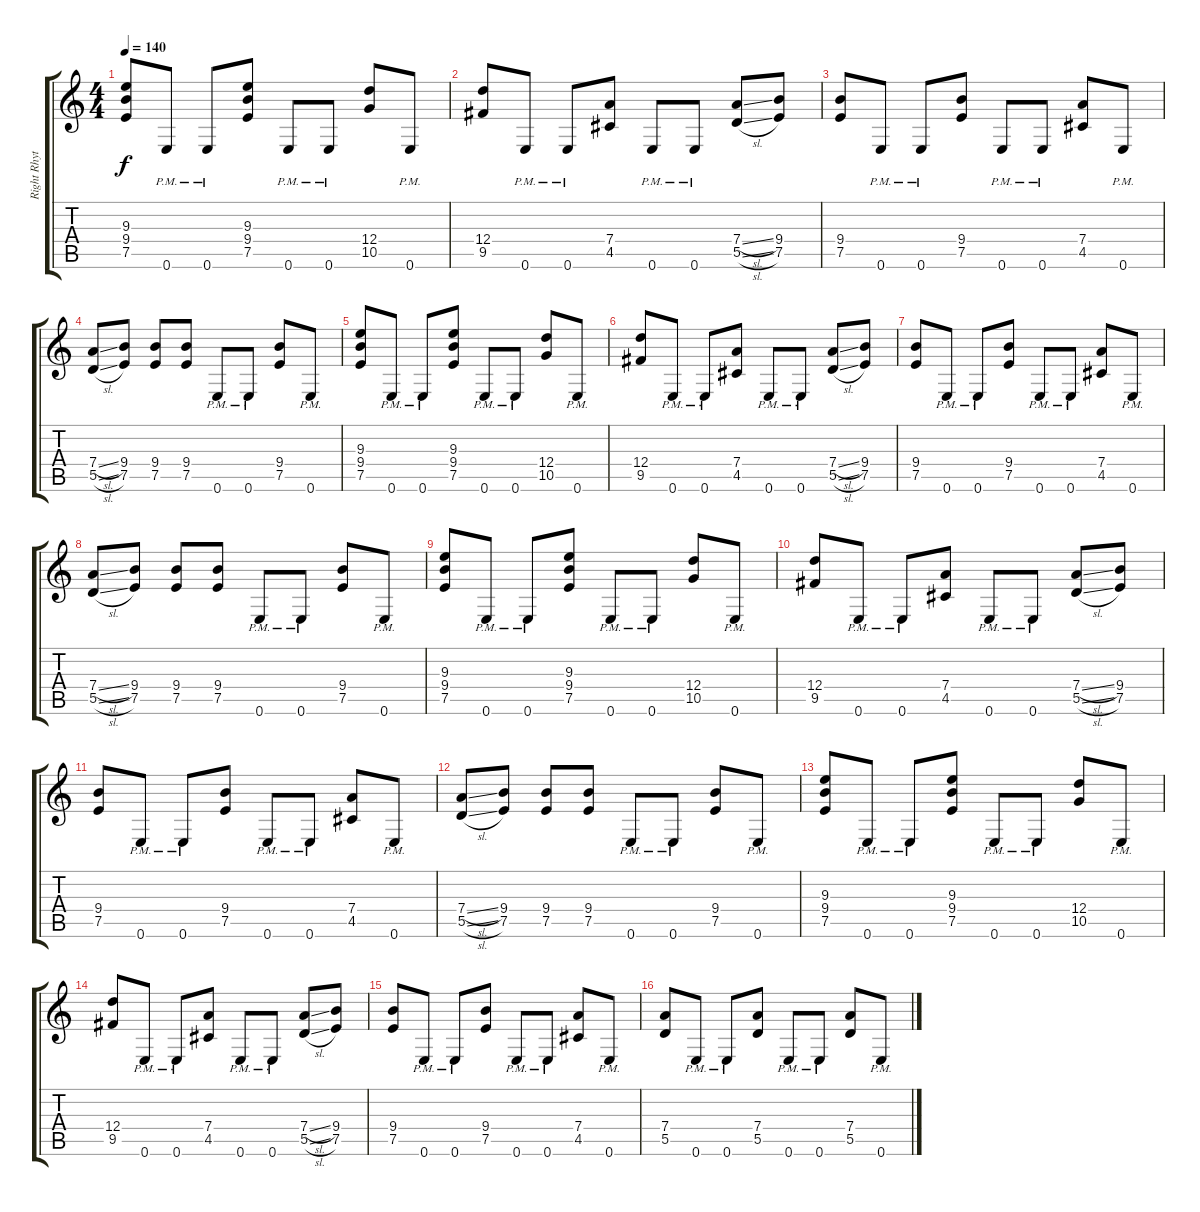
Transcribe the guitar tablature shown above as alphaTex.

\track ("Right Rhythm Guitar " "Right Rhyt") {instrument overdrivenguitar}
\staff {score tabs}
\tuning (E4 B3 G3 D3 A2 E2) {hide}
\ts (4 4)
\tempo 140
\clef g2
\ks c
(9.3 9.4 7.5).8{dy f} 0.6{pm}.8 0.6{pm}.8 (9.3 9.4 7.5).8 0.6{pm}.8 0.6{pm}.8 (12.4 10.5).8 0.6{pm}.8 |
(12.4 9.5).8 0.6{pm}.8 0.6{pm}.8 (7.4 4.5).8 0.6{pm}.8 0.6{pm}.8 (7.4{sl} 5.5{sl}).8 (9.4 7.5).8 |
(9.4 7.5).8 0.6{pm}.8 0.6{pm}.8 (9.4 7.5).8 0.6{pm}.8 0.6{pm}.8 (7.4 4.5).8 0.6{pm}.8 |
(7.4{sl} 5.5{sl}).8 (9.4 7.5).8 (9.4 7.5).8 (9.4 7.5).8 0.6{pm}.8 0.6{pm}.8 (9.4 7.5).8 0.6{pm}.8 |
(9.3 9.4 7.5).8 0.6{pm}.8 0.6{pm}.8 (9.3 9.4 7.5).8 0.6{pm}.8 0.6{pm}.8 (12.4 10.5).8 0.6{pm}.8 |
(12.4 9.5).8 0.6{pm}.8 0.6{pm}.8 (7.4 4.5).8 0.6{pm}.8 0.6{pm}.8 (7.4{sl} 5.5{sl}).8 (9.4 7.5).8 |
(9.4 7.5).8 0.6{pm}.8 0.6{pm}.8 (9.4 7.5).8 0.6{pm}.8 0.6{pm}.8 (7.4 4.5).8 0.6{pm}.8 |
(7.4{sl} 5.5{sl}).8 (9.4 7.5).8 (9.4 7.5).8 (9.4 7.5).8 0.6{pm}.8 0.6{pm}.8 (9.4 7.5).8 0.6{pm}.8 |
(9.3 9.4 7.5).8 0.6{pm}.8 0.6{pm}.8 (9.3 9.4 7.5).8 0.6{pm}.8 0.6{pm}.8 (12.4 10.5).8 0.6{pm}.8 |
(12.4 9.5).8 0.6{pm}.8 0.6{pm}.8 (7.4 4.5).8 0.6{pm}.8 0.6{pm}.8 (7.4{sl} 5.5{sl}).8 (9.4 7.5).8 |
(9.4 7.5).8 0.6{pm}.8 0.6{pm}.8 (9.4 7.5).8 0.6{pm}.8 0.6{pm}.8 (7.4 4.5).8 0.6{pm}.8 |
(7.4{sl} 5.5{sl}).8 (9.4 7.5).8 (9.4 7.5).8 (9.4 7.5).8 0.6{pm}.8 0.6{pm}.8 (9.4 7.5).8 0.6{pm}.8 |
(9.3 9.4 7.5).8 0.6{pm}.8 0.6{pm}.8 (9.3 9.4 7.5).8 0.6{pm}.8 0.6{pm}.8 (12.4 10.5).8 0.6{pm}.8 |
(12.4 9.5).8 0.6{pm}.8 0.6{pm}.8 (7.4 4.5).8 0.6{pm}.8 0.6{pm}.8 (7.4{sl} 5.5{sl}).8 (9.4 7.5).8 |
(9.4 7.5).8 0.6{pm}.8 0.6{pm}.8 (9.4 7.5).8 0.6{pm}.8 0.6{pm}.8 (7.4 4.5).8 0.6{pm}.8 |
(7.4 5.5).8 0.6{pm}.8 0.6{pm}.8 (7.4 5.5).8 0.6{pm}.8 0.6{pm}.8 (7.4 5.5).8 0.6{pm}.8
